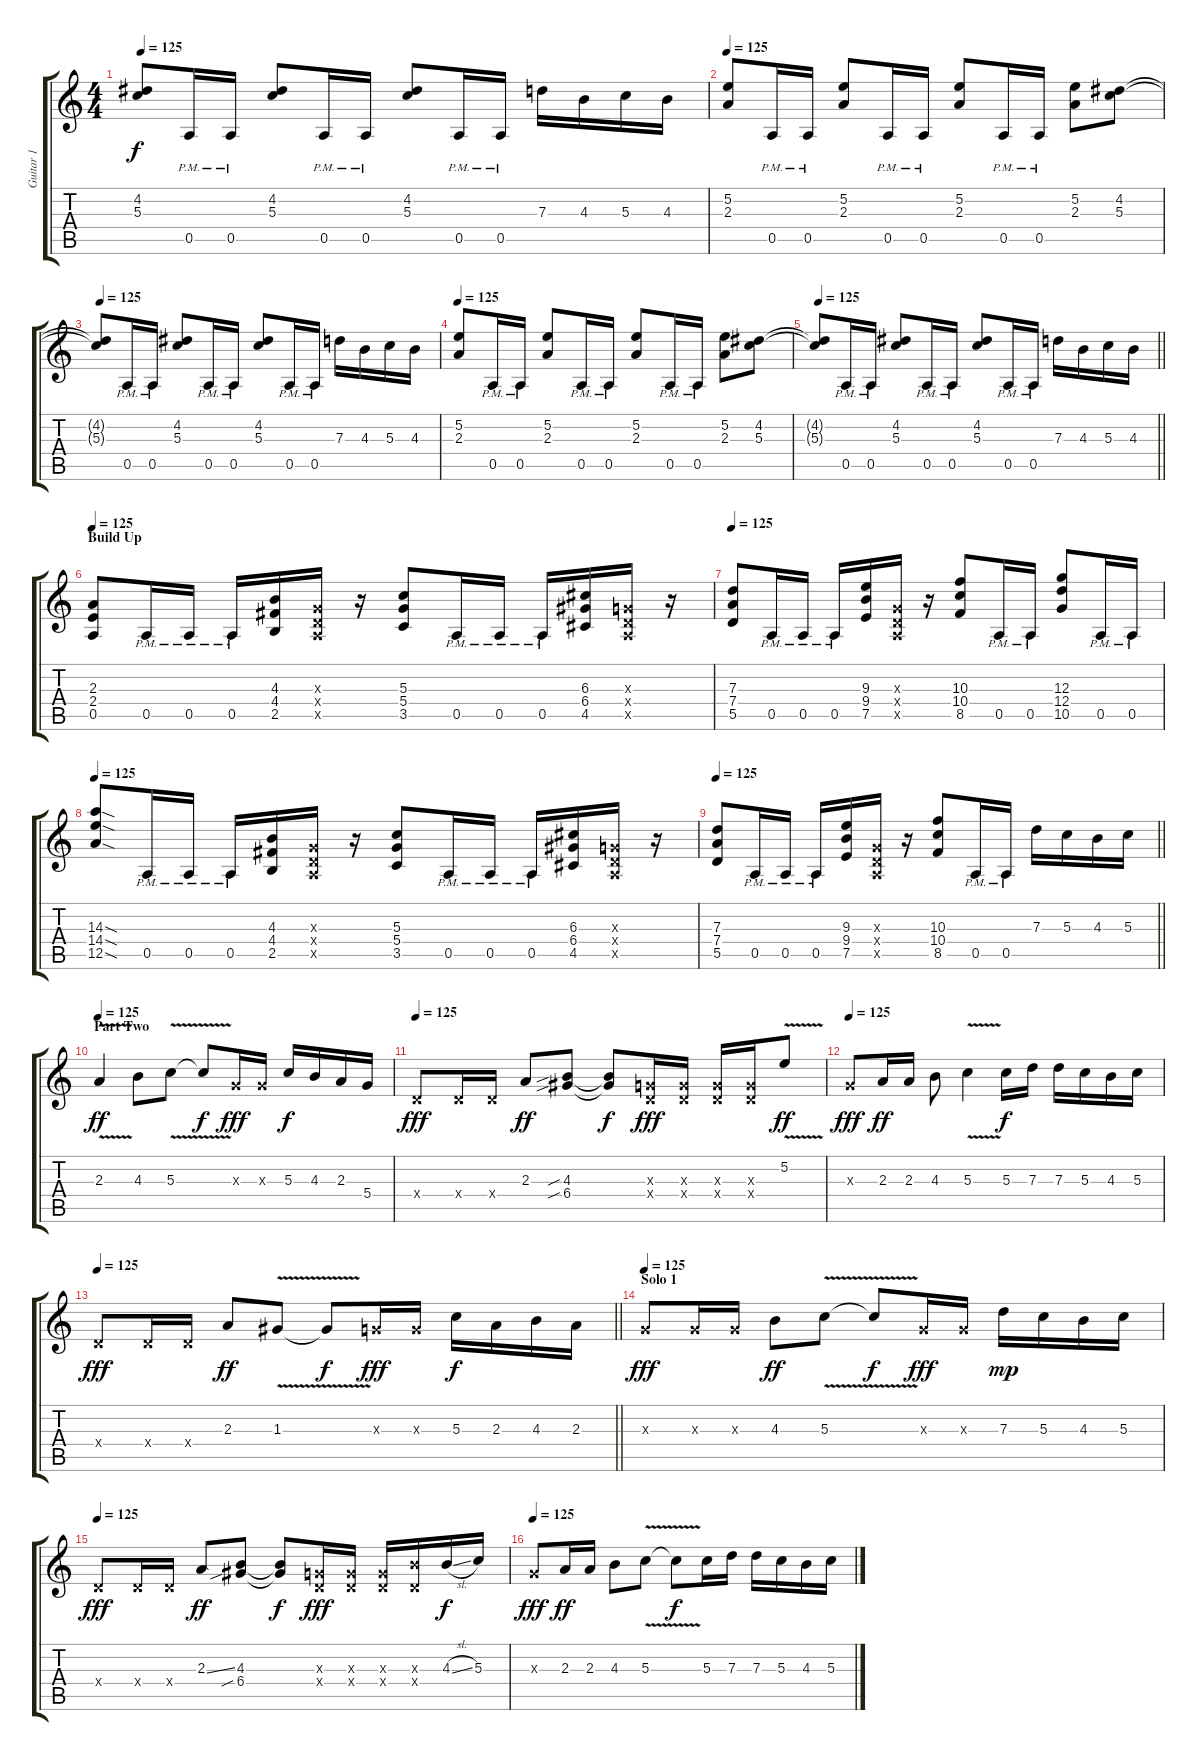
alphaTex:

\track ("Guitar 1" "Guitar 1") {instrument distortionguitar}
\staff {score tabs}
\tuning (E4 B3 G3 D3 A2 E2) {hide}
\ts (4 4)
\tempo 125
\clef g2
\ks c
(4.2{t} 5.3{t}).8{dy f} 0.5{pm}.16 0.5{pm}.16 (4.2 5.3).8 0.5{pm}.16 0.5{pm}.16 (4.2 5.3).8 0.5{pm}.16 0.5{pm}.16 7.3.16 4.3.16 5.3.16 4.3.16 |
\tempo 125
(5.2 2.3).8 0.5{pm}.16 0.5{pm}.16 (5.2 2.3).8 0.5{pm}.16 0.5{pm}.16 (5.2 2.3).8 0.5{pm}.16 0.5{pm}.16 (5.2 2.3).8 (4.2 5.3).8 |
\tempo 125
(4.2{t} 5.3{t}).8 0.5{pm}.16 0.5{pm}.16 (4.2 5.3).8 0.5{pm}.16 0.5{pm}.16 (4.2 5.3).8 0.5{pm}.16 0.5{pm}.16 7.3.16 4.3.16 5.3.16 4.3.16 |
\tempo 125
(5.2 2.3).8 0.5{pm}.16 0.5{pm}.16 (5.2 2.3).8 0.5{pm}.16 0.5{pm}.16 (5.2 2.3).8 0.5{pm}.16 0.5{pm}.16 (5.2 2.3).8 (4.2 5.3).8 |
\tempo 125
\barLineRight lightlight
(4.2{t} 5.3{t}).8 0.5{pm}.16 0.5{pm}.16 (4.2 5.3).8 0.5{pm}.16 0.5{pm}.16 (4.2 5.3).8 0.5{pm}.16 0.5{pm}.16 7.3.16 4.3.16 5.3.16 4.3.16 |
\section ("" "Build Up")
\tempo 125
(2.3 2.4 0.5).8 0.5{pm}.16 0.5{pm}.16 0.5{pm}.16 (4.3 4.4 2.5).16 (0.3{x} 0.4{x} 0.5{x}).16 r.16 (5.3 5.4 3.5).8 0.5{pm}.16 0.5{pm}.16 0.5{pm}.16 (6.3 6.4 4.5).16 (0.3{x} 0.4{x} 0.5{x}).16 r.16 |
\tempo 125
(7.3 7.4 5.5).8 0.5{pm}.16 0.5{pm}.16 0.5{pm}.16 (9.3 9.4 7.5).16 (0.3{x} 0.4{x} 0.5{x}).16 r.16 (10.3 10.4 8.5).8 0.5{pm}.16 0.5{pm}.16 (12.3 12.4 10.5).8 0.5{pm}.16 0.5{pm}.16 |
\tempo 125
(14.3{sod} 14.4{sod} 12.5{sod}).8 0.5{pm}.16 0.5{pm}.16 0.5{pm}.16 (4.3 4.4 2.5).16 (0.3{x} 0.4{x} 0.5{x}).16 r.16 (5.3 5.4 3.5).8 0.5{pm}.16 0.5{pm}.16 0.5{pm}.16 (6.3 6.4 4.5).16 (0.3{x} 0.4{x} 0.5{x}).16 r.16 |
\tempo 125
\barLineRight lightlight
(7.3 7.4 5.5).8 0.5{pm}.16 0.5{pm}.16 0.5{pm}.16 (9.3 9.4 7.5).16 (0.3{x} 0.4{x} 0.5{x}).16 r.16 (10.3 10.4 8.5).8 0.5{pm}.16 0.5{pm}.16 7.3.16 5.3.16 4.3.16 5.3.16 |
\section ("" "Part Two")
\tempo 125
2.3{v}.4{dy ff} 4.3.8 5.3{v}.8 5.3{t}.8{dy f} 0.3{x}.16{dy fff} 0.3{x}.16 5.3.16{dy f} 4.3.16 2.3.16 5.4.16 |
\tempo 125
0.4{x}.8{dy fff} 0.4{x}.16 0.4{x}.16 2.3.8{dy ff} (4.3{sib} 6.4{sib}).8 (4.3{t} 6.4{t}).8{dy f} (0.3{x} 0.4{x}).16{dy fff} (0.3{x} 0.4{x}).16 (0.3{x} 0.4{x}).16 (0.3{x} 0.4{x}).16 5.2{v}.8{dy ff} |
\tempo 125
0.3{x}.8{dy fff} 2.3.16{dy ff} 2.3.16 4.3.8 5.3{v}.4 5.3.16{dy f} 7.3.16 7.3.16 5.3.16 4.3.16 5.3.16 |
\tempo 125
\barLineRight lightlight
0.4{x}.8{dy fff} 0.4{x}.16 0.4{x}.16 2.3.8{dy ff} 1.3{v}.8 1.3{t}.8{dy f} 0.3{x}.16{dy fff} 0.3{x}.16 5.3.16{dy f} 2.3.16 4.3.16 2.3.16 |
\section ("" "Solo 1")
\tempo 125
0.3{x}.8{dy fff} 0.3{x}.16 0.3{x}.16 4.3.8{dy ff} 5.3{v}.8 5.3{t}.8{dy f} 0.3{x}.16{dy fff} 0.3{x}.16 7.3.16{dy mp} 5.3.16 4.3.16 5.3.16 |
\tempo 125
0.4{x}.8{dy fff} 0.4{x}.16 0.4{x}.16 2.3{ss}.8{dy ff} (4.3 6.4{sib}).8 (4.3{t} 6.4{t}).8{dy f} (0.3{x} 0.4{x}).16{dy fff} (0.3{x} 0.4{x}).16 (0.3{x} 0.4{x}).16 (4.3{x} 0.4{x}).16 4.3{sl}.16{dy f} 5.3.16 |
\tempo 125
0.3{x}.8{dy fff} 2.3.16{dy ff} 2.3.16 4.3.8 5.3{v}.8 5.3{t}.8{dy f} 5.3.16 7.3.16 7.3.16 5.3.16 4.3.16 5.3.16
